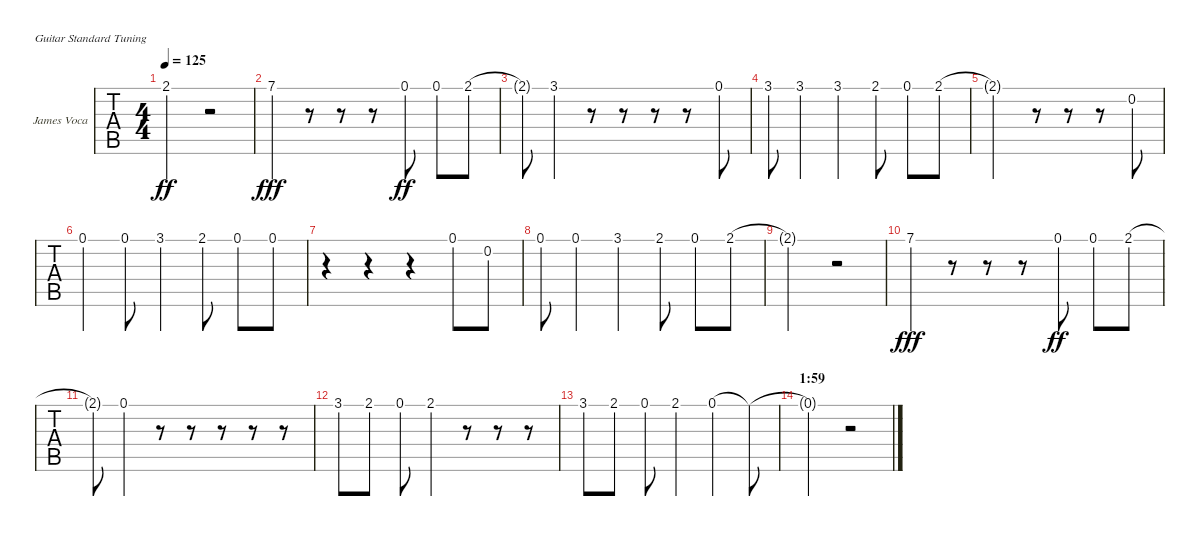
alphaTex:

\defaultSystemsLayout 4
\bracketExtendMode groupsimilarinstruments
\firstSystemTrackNameOrientation horizontal
\otherSystemsTrackNameOrientation horizontal
\track ("James Vocal" "James Voca") {mute instrument electricguitarclean}
\staff {tabs}
\tuning (E4 B3 G3 D3 A2 E2)
\ts (4 4)
\tempo 125
\clef f4
\scale
0.333333
\ks c
2.1{t}.2{dy ff} r.2 |
\scale
0.333333 7.1.4{dy fff} r.8 r.8 r.8 0.1.8{dy ff} 0.1.8 2.1.8 |
\scale
0.333333 2.1{t}.8 3.1.4 r.8 r.8 r.8 r.8 0.1.8 |
\scale
0.333333 3.1.8 3.1.4 3.1.4 2.1.8 0.1.8 2.1.8 |
\scale
0.333333 2.1{t}.2 r.8 r.8 r.8 0.2.8 |
\scale
0.333333 0.1.4 0.1.8 3.1.4 2.1.8 0.1.8 0.1.8 |
\scale
0.333333 r.4 r.4 r.4 0.1.8 0.2.8 |
\scale
0.333333 0.1.8 0.1.4 3.1.4 2.1.8 0.1.8 2.1.8 |
\scale
0.333333 2.1{t}.2 r.2 |
\scale
0.333333 7.1.4{dy fff} r.8 r.8 r.8 0.1.8{dy ff} 0.1.8 2.1.8 |
\scale
0.333333 2.1{t}.8 0.1.4 r.8 r.8 r.8 r.8 r.8 |
\scale
0.333333 3.1.8 2.1.8 0.1.8 2.1.4 r.8 r.8 r.8 |
\scale
0.333333 3.1.8 2.1.8 0.1.8 2.1.4 0.1.4 0.1{t}.8 |
\section ("" "1:59")
\scale
0.333333 0.1{t}.2 r.2 |
\scale
0.333333 |
\scale
0.333333
